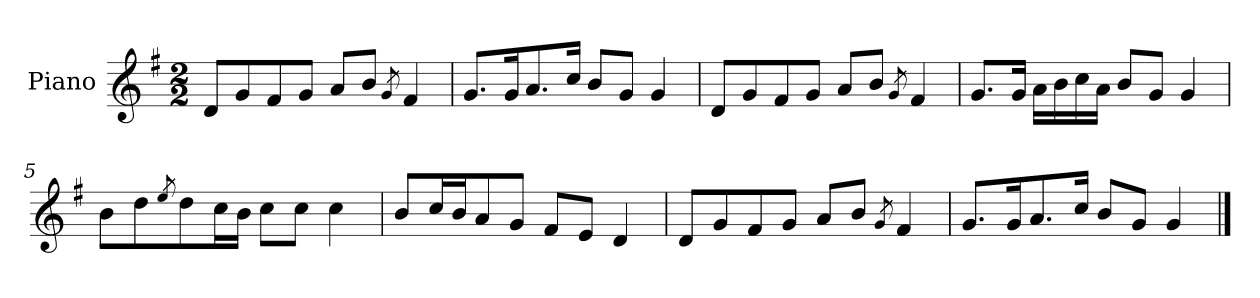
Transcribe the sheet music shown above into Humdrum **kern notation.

**kern
*part1
*staff1
*I"Piano
*I'Pno.
*clefG2
*k[f#]
*M2/2
=1
8d/L
8g/
8f#/
8g/J
8a/L
8b/J
8qg/
4f#/
=2
8.g/L
16g/K
8.a/
16cc/Jk
8b/L
8g/J
4g/
=3
8d/L
8g/
8f#/
8g/J
8a/L
8b/J
8qg/
4f#/
=4
8.g/L
16g/Jk
16a\LL
16b\
16cc\
16a\JJ
8b/L
8g/J
4g/
=5
8b\L
8dd\
8qee/
8dd\
16cc\L
16b\JJ
8cc\L
8cc\J
4cc\
!!LO:LB:g=z
=6
8b/L
16cc/L
16b/J
8a/
8g/J
8f#/L
8e/J
4d/
=7
8d/L
8g/
8f#/
8g/J
8a/L
8b/J
8qg/
4f#/
=8
8.g/L
16g/K
8.a/
16cc/Jk
8b/L
8g/J
4g/
==
*-
